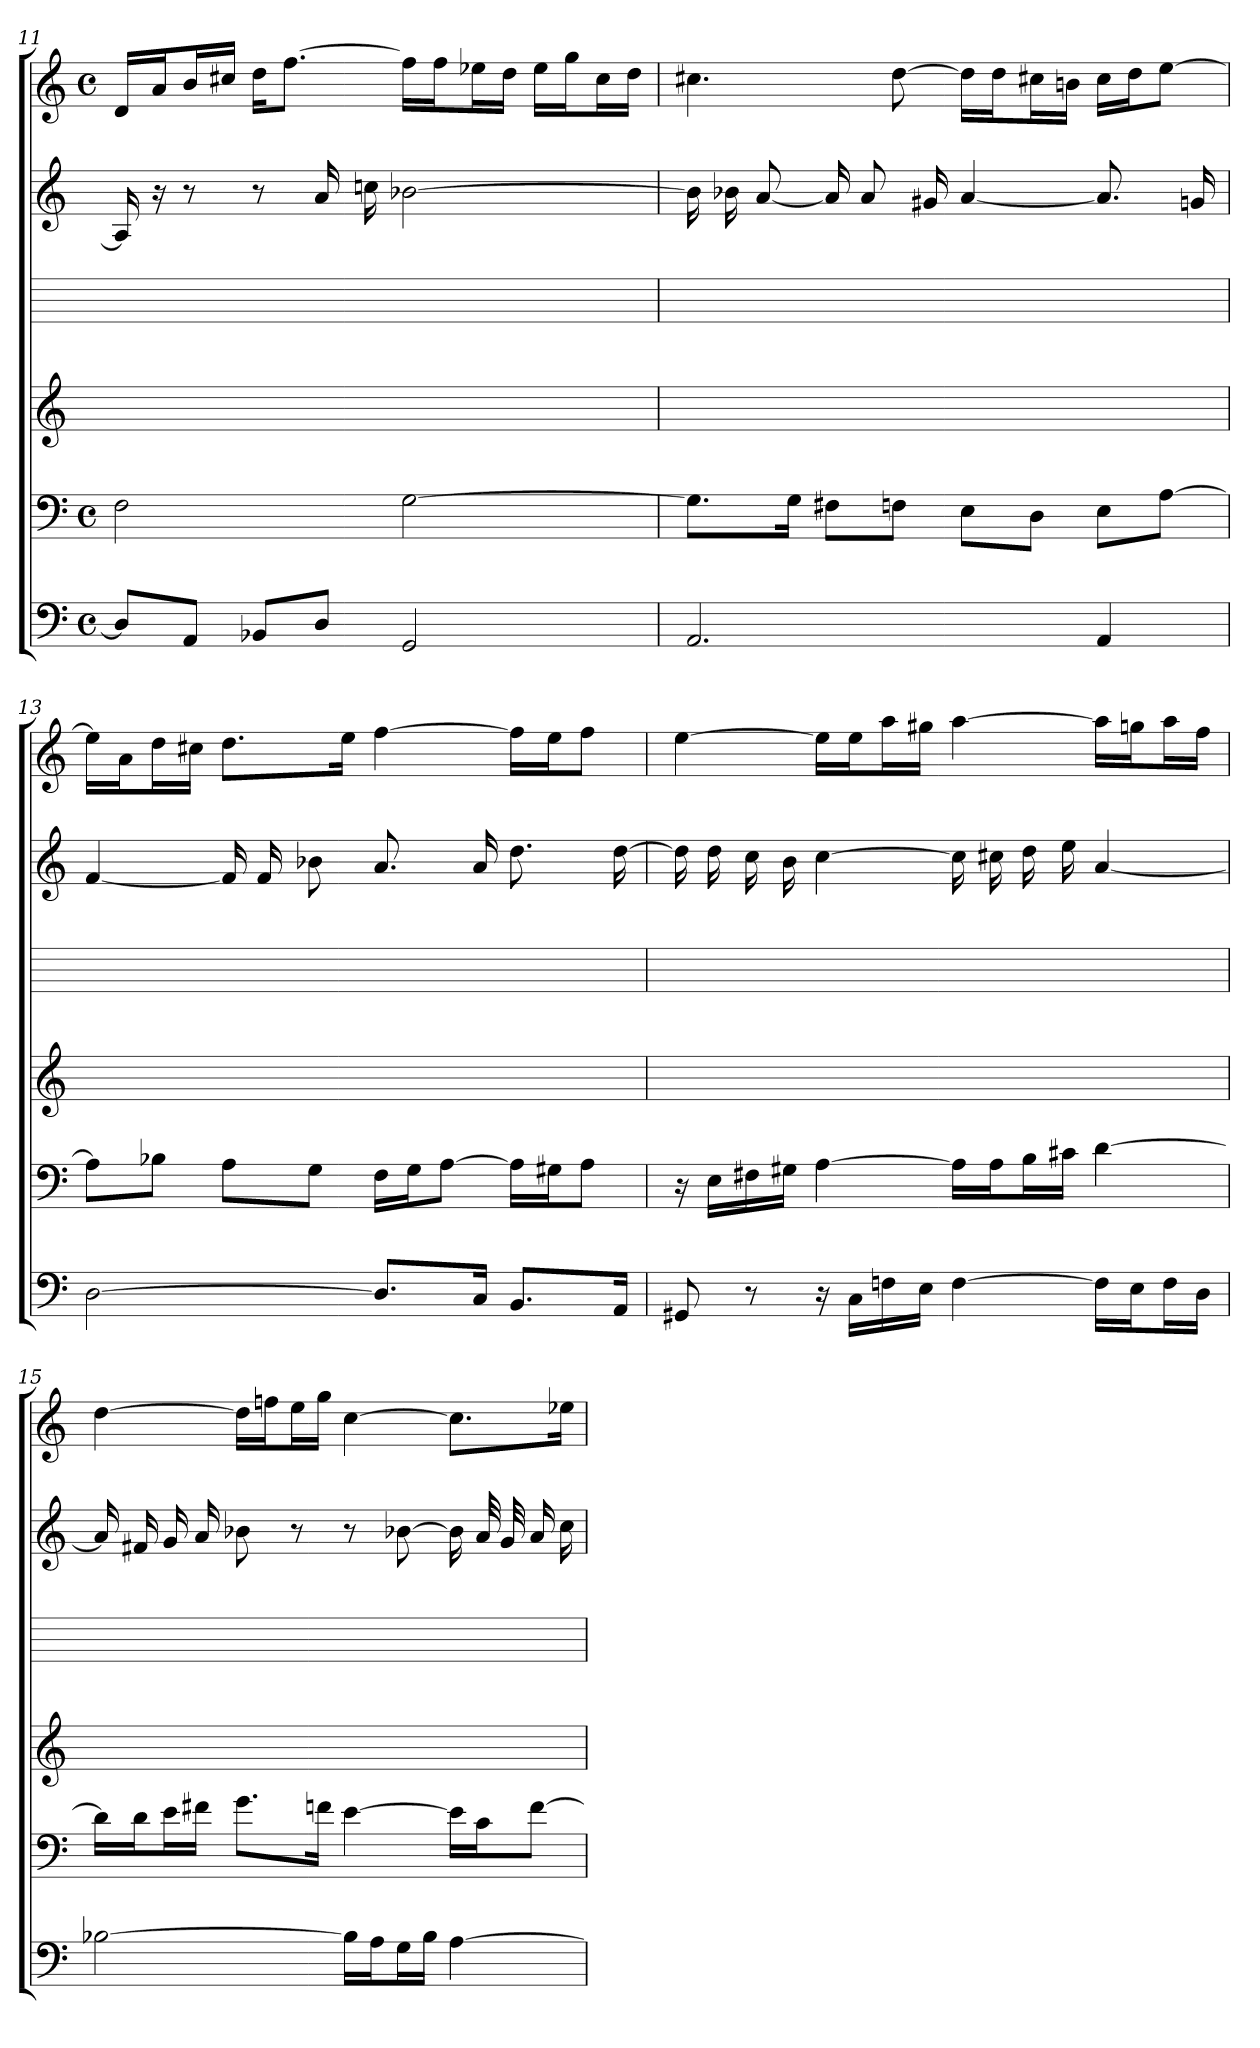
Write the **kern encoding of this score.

**kern	**kern	**kern	**kern	**kern	**kern
*part6	*part5	*part4	*part3	*part2	*part1
*staff6	*staff5	*staff4	*staff3	*staff2	*staff1
*clefF4	*clefF4	*clefG2	*	*clefG2	*clefG2
*M4/4	*M4/4	*	*	*	*M4/4
*met(c)	*met(c)	*	*	*	*met(c)
=11	=11	=11	=11	=11	=11
8D/L]	2F	1ryy	1ryy	16A]	16d/LL
.	.	.	.	16r	16a/J
8AA/J	.	.	.	8r	16b/L
.	.	.	.	.	16cc#X/JJ
8BB-X/L	.	.	.	8r	16dd\KL
.	.	.	.	.	[8.ff\J
8D/J	.	.	.	16a	.
.	.	.	.	16ccn	.
2GG	[2G	.	.	[2b-X	16ff\LL]
.	.	.	.	.	16ff\J
.	.	.	.	.	16ee-X\L
.	.	.	.	.	16dd\JJ
.	.	.	.	.	16ee-\LL
.	.	.	.	.	16gg\J
.	.	.	.	.	16cc#\L
.	.	.	.	.	16dd\JJ
=12	=12	=12	=12	=12	=12
2.AA	8.G\L]	1ryy	1ryy	16b-]	4.cc#X
.	.	.	.	16b-X	.
.	.	.	.	[8a	.
.	16G\Jk	.	.	.	.
.	8F#X\L	.	.	16a]	.
.	.	.	.	8a	.
.	8Fn\J	.	.	.	[8dd
.	.	.	.	16g#X	.
.	8E\L	.	.	[4a	16dd\LL]
.	.	.	.	.	16dd\J
.	8D\J	.	.	.	16cc#X\L
.	.	.	.	.	16bn\JJ
4AA	8E\L	.	.	8.a]	16cc#\LL
.	.	.	.	.	16dd\J
.	[8A\J	.	.	.	[8ee\J
.	.	.	.	16gn	.
=13	=13	=13	=13	=13	=13
[2D	8A\L]	1ryy	1ryy	[4f	16ee\LL]
.	.	.	.	.	16a\J
.	8B-X\J	.	.	.	16dd\L
.	.	.	.	.	16cc#X\JJ
.	8A\L	.	.	16f]	8.dd\L
.	.	.	.	16f	.
.	8G\J	.	.	8b-X	.
.	.	.	.	.	16ee\Jk
8.D/L]	16F\LL	.	.	8.a	[4ff
.	16G\J	.	.	.	.
.	[8A\J	.	.	.	.
16C/Jk	.	.	.	16a	.
8.BB/L	16A\LL]	.	.	8.dd	16ff\LL]
.	16G#X\J	.	.	.	16ee\J
.	8A\J	.	.	.	8ff\J
16AA/Jk	.	.	.	[16dd	.
=14	=14	=14	=14	=14	=14
8GG#X	16r	1ryy	1ryy	16dd]	[4ee
.	16E\LL	.	.	16dd	.
8r	16F#X\	.	.	16cc	.
.	16G#X\JJ	.	.	16b	.
16r	[4A	.	.	[4cc	16ee\LL]
16C\LL	.	.	.	.	16ee\J
16Fn\	.	.	.	.	16aa\L
16E\JJ	.	.	.	.	16gg#X\JJ
[4F	16A\LL]	.	.	16cc]	[4aa
.	16A\J	.	.	16cc#X	.
.	16B\L	.	.	16dd	.
.	16c#X\JJ	.	.	16ee	.
16F\LL]	[4d	.	.	[4a	16aa\LL]
16E\J	.	.	.	.	16ggn\J
16F\L	.	.	.	.	16aa\L
16D\JJ	.	.	.	.	16ff\JJ
=15	=15	=15	=15	=15	=15
[2B-X	16d\LL]	1ryy	1ryy	16a]	[4dd
.	16d\J	.	.	16f#X	.
.	16e\L	.	.	16g	.
.	16f#X\JJ	.	.	16a	.
.	8.g\L	.	.	8b-X	16dd\LL]
.	.	.	.	.	16ffn\J
.	.	.	.	8r	16ee\L
.	16fn\Jk	.	.	.	16gg\JJ
16B-\LL]	[4e	.	.	8r	[4cc
16A\J	.	.	.	.	.
16G\L	.	.	.	[8b-X	.
16B-\JJ	.	.	.	.	.
[4A	16e\LL]	.	.	16b-]	8.cc\L]
.	16c\J	.	.	32a	.
.	.	.	.	32g	.
.	[8f\J	.	.	16a	.
.	.	.	.	16cc	16ee-X\Jk
=	=	=	=	=	=
*-	*-	*-	*-	*-	*-
